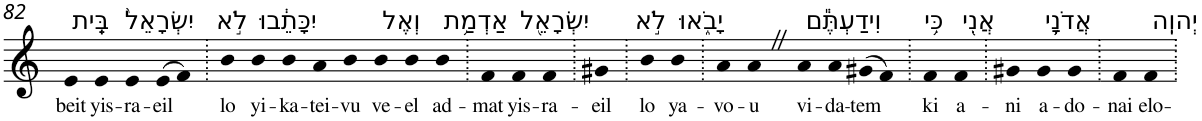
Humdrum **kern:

**kern	**text
*part1	*part1
*staff1	*staff1
*I"Piano	*
*I'Pno	*
!!LO:PB:g=z
*clefG2	*
*k[]	*
=82	=82
!LO:TX:a:t=בֵּֽית	!
!	!LO:LY:b
4e	beit
!LO:TX:a:t=יִשְׂרָאֵל֙	!
!	!LO:LY:b
4e	yis-
!	!LO:LY:b
4e	-ra-
!	!LO:LY:b
(>8e	-eil
8f)	.
=83.	=83.
!LO:TX:a:t=לֹ֣א	!
!	!LO:LY:b
4b	lo
!LO:TX:a:t=יִכָּתֵ֔בוּ	!
!	!LO:LY:b
4b	yi-
!	!LO:LY:b
4b	-ka-
!	!LO:LY:b
4a	-tei-
!	!LO:LY:b
4b	-vu
!LO:TX:a:t=וְאֶל	!
!	!LO:LY:b
4b	ve-
!	!LO:LY:b
4b	-el
!LO:TX:a:t=אַדְמַ֥ת	!
!	!LO:LY:b
4b	ad-
=84.	=84.
!	!LO:LY:b
4f	-mat
!LO:TX:a:t=יִשְׂרָאֵ֖ל	!
!	!LO:LY:b
4f	yis-
!	!LO:LY:b
4f	-ra-
=85.	=85.
!	!LO:LY:b
4g#X	-eil
=86.	=86.
!LO:TX:a:t=לֹ֣א	!
!	!LO:LY:b
4b	lo
!LO:TX:a:t=יָבֹ֑אוּ	!
!	!LO:LY:b
4b	ya-
=87.	=87.
!	!LO:LY:b
4a	-vo-
!	!LO:LY:b
4aZ	-u
!LO:TX:a:t=וִידַעְתֶּ֕ם	!
!	!LO:LY:b
4a	vi-
!	!LO:LY:b
4a	-da-
!	!LO:LY:b
(>8g#X	-tem
8f)	.
=88.	=88.
!LO:TX:a:t=כִּ֥י	!
!	!LO:LY:b
4f	ki
!LO:TX:a:t=אֲנִ֖י	!
!	!LO:LY:b
4f	a-
=89.	=89.
!	!LO:LY:b
4g#X	-ni
!LO:TX:a:t=אֲדֹנָ֥י	!
!	!LO:LY:b
4g#	a-
!	!LO:LY:b
4g#	-do-
=90.	=90.
!	!LO:LY:b
4f	-nai
!LO:TX:a:t=יְהוִֽה	!
!	!LO:LY:b
4f	elo-
=.	=.
*-	*-
